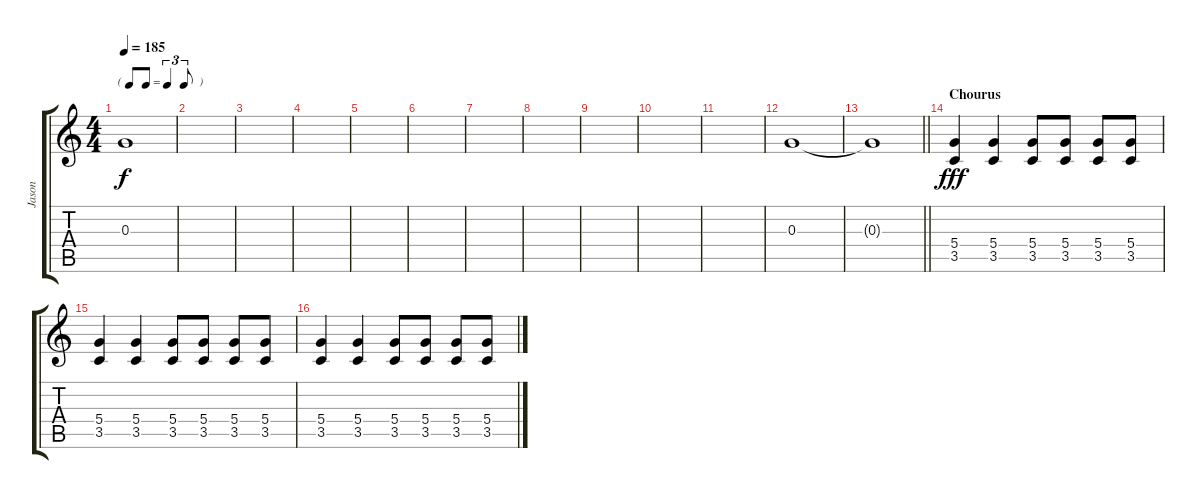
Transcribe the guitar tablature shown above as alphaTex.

\track ("Jason" "Jason") {instrument overdrivenguitar}
\staff {score tabs}
\tuning (E4 B3 G3 D3 A2 E2) {hide}
\ts (4 4)
\tf triplet8th
\tempo 185
\clef g2
\ks c
0.3{t}.1{dy f} |
|
|
|
|
|
|
|
|
|
|
0.3.1 |
\barLineRight lightlight
0.3{t}.1 |
\section ("" "Chourus")
(5.4 3.5).4{dy fff} (5.4 3.5).4 (5.4 3.5).8 (5.4 3.5).8 (5.4 3.5).8 (5.4 3.5).8 |
(5.4 3.5).4 (5.4 3.5).4 (5.4 3.5).8 (5.4 3.5).8 (5.4 3.5).8 (5.4 3.5).8 |
(5.4 3.5).4 (5.4 3.5).4 (5.4 3.5).8 (5.4 3.5).8 (5.4 3.5).8 (5.4 3.5).8
